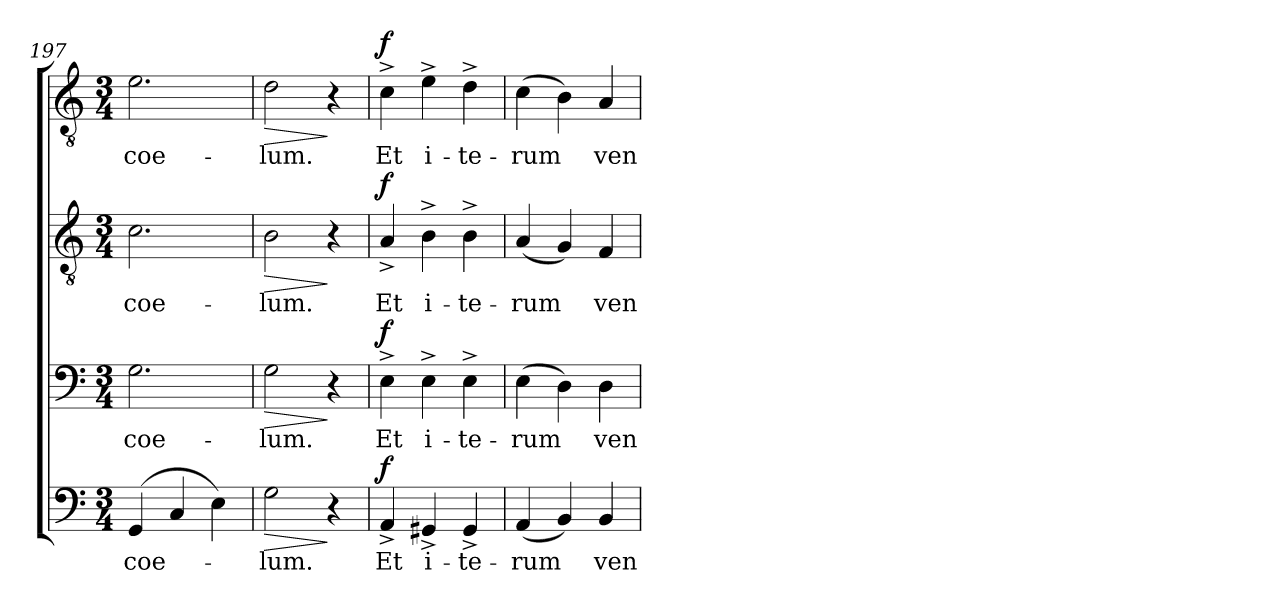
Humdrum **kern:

**kern	**text	**dynam	**kern	**text	**dynam	**kern	**text	**dynam	**kern	**text	**dynam
*part4	*part4	*part4	*part3	*part3	*part3	*part2	*part2	*part2	*part1	*part1	*part1
*staff4	*staff4	*staff4	*staff3	*staff3	*staff3	*staff2	*staff2	*staff2	*staff1	*staff1	*staff1
*clefF4	*	*	*clefF4	*	*	*clefGv2	*	*	*clefGv2	*	*
*k[]	*	*	*k[]	*	*	*k[]	*	*	*k[]	*	*
*C:	*	*	*C:	*	*	*C:	*	*	*C:	*	*
*M3/4	*	*	*M3/4	*	*	*M3/4	*	*	*M3/4	*	*
=197	=197	=197	=197	=197	=197	=197	=197	=197	=197	=197	=197
!	!LO:LY:b	!	!	!LO:LY:b	!	!	!LO:LY:b	!	!	!LO:LY:b	!
(<4GG/	coe-	.	2.G\	coe-	.	2.c\	coe-	.	2.e\	coe-	.
4C/	.	.	.	.	.	.	.	.	.	.	.
4E\)	.	.	.	.	.	.	.	.	.	.	.
=198	=198	=198	=198	=198	=198	=198	=198	=198	=198	=198	=198
!	!LO:LY:b	!LO:HP:b	!	!LO:LY:b	!LO:HP:b	!	!LO:LY:b	!LO:HP:b	!	!LO:LY:b	!LO:HP:b
2G\	-lum.	>	2G\	-lum.	>	2B\	-lum.	>	2d\	-lum.	>
4r	.	]	4r	.	]	4r	.	]	4r	.	]
=199	=199	=199	=199	=199	=199	=199	=199	=199	=199	=199	=199
!	!LO:LY:b	!LO:DY:a	!	!LO:LY:b	!LO:DY:a	!	!LO:LY:b	!LO:DY:a	!	!LO:LY:b	!LO:DY:a
4AA^</	Et	f	4E^>\	Et	f	4A^</	Et	f	4c^>\	Et	f
!	!LO:LY:b	!	!	!LO:LY:b	!	!	!LO:LY:b	!	!	!LO:LY:b	!
4GG#X^</	i-	.	4E^>\	i-	.	4B^>\	i-	.	4e^>\	i-	.
!	!LO:LY:b	!	!	!LO:LY:b	!	!	!LO:LY:b	!	!	!LO:LY:b	!
4GG#^</	-te-	.	4E^>\	-te-	.	4B^>\	-te-	.	4d^>\	-te-	.
!!LO:LB:g=z
=200	=200	=200	=200	=200	=200	=200	=200	=200	=200	=200	=200
!	!LO:LY:b	!	!	!LO:LY:b	!	!	!LO:LY:b	!	!	!LO:LY:b	!
(<4AA/	-rum	.	(>4E\	-rum	.	(<4A/	-rum	.	(>4c\	-rum	.
4BB/)	.	.	4D\)	.	.	4G/)	.	.	4B\)	.	.
!	!LO:LY:b	!	!	!LO:LY:b	!	!	!LO:LY:b	!	!	!LO:LY:b	!
4BB/	ven-	.	4D\	ven-	.	4F/	ven-	.	4A/	ven-	.
=	=	=	=	=	=	=	=	=	=	=	=
*-	*-	*-	*-	*-	*-	*-	*-	*-	*-	*-	*-
